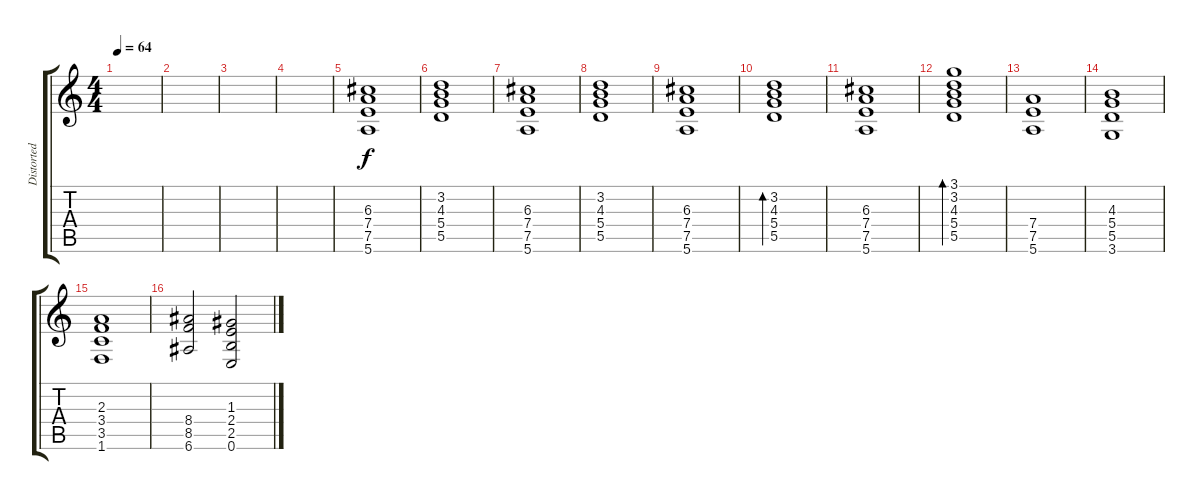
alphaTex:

\track ("Distorted" "Distorted") {instrument distortionguitar}
\staff {score tabs}
\tuning (E4 B3 G3 D3 A2 E2) {hide}
\ts (4 4)
\tempo 64
\clef g2
\ks c
|
|
|
|
(6.3 7.4 7.5 5.6).1 |
(3.2 4.3 5.4 5.5).1 |
(6.3 7.4 7.5 5.6).1 |
(3.2 4.3 5.4 5.5).1 |
(6.3 7.4 7.5 5.6).1 |
(3.2 4.3 5.4 5.5).1{bd 120} |
(6.3 7.4 7.5 5.6).1 |
(3.1 3.2 4.3 5.4 5.5).1{bd 240} |
(7.4 7.5 5.6).1 |
(4.3 5.4 5.5 3.6).1 |
(2.3 3.4 3.5 1.6).1 |
(8.4 8.5 6.6).2 (1.3 2.4 2.5 0.6).2
